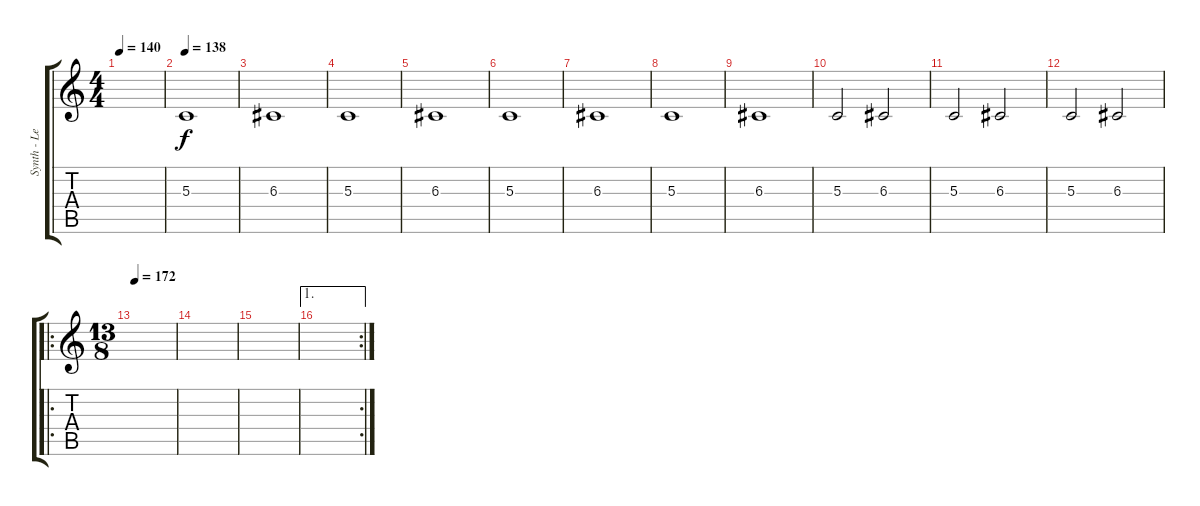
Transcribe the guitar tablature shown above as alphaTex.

\track ("Synth - Lead" "Synth - Le") {instrument marimba}
\staff {score tabs}
\tuning (E4 B3 G3 D3 A2 E2) {hide}
\ts (4 4)
\tempo 140
\clef g2
\ks c
|
\tempo 138
5.3.1 |
6.3.1 |
5.3.1 |
6.3.1 |
5.3.1 |
6.3.1 |
5.3.1 |
6.3.1 |
5.3.2 6.3.2 |
5.3.2 6.3.2 |
5.3.2 6.3.2 |
\ro
\ts (13 8)
\tempo 172
|
|
|
\ae 1
\rc 2
